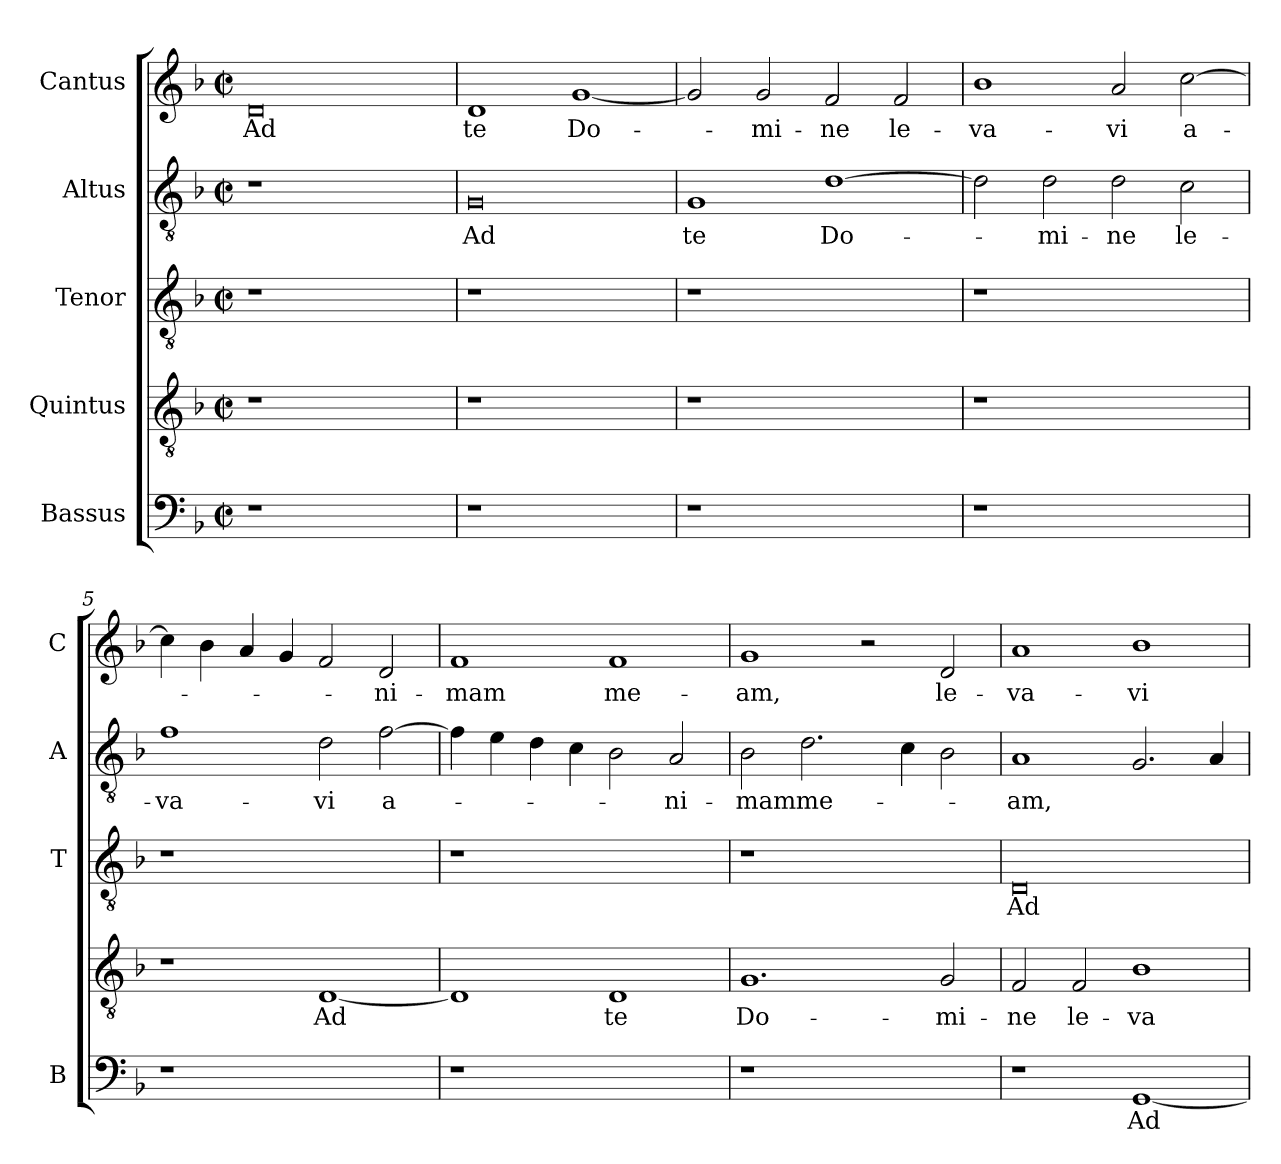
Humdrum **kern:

**kern	**text	**kern	**text	**kern	**text	**kern	**text	**kern	**text
*part5	*part5	*part4	*part4	*part3	*part3	*part2	*part2	*part1	*part1
*staff5	*staff5	*staff4	*staff4	*staff3	*staff3	*staff2	*staff2	*staff1	*staff1
*I"Bassus	*	*I"Quintus	*	*I"Tenor	*	*I"Altus	*	*I"Cantus	*
*I'B	*	*	*	*I'T	*	*I'A	*	*I'C	*
*clefF4	*	*clefGv2	*	*clefGv2	*	*clefGv2	*	*clefG2	*
*k[b-]	*	*k[b-]	*	*k[b-]	*	*k[b-]	*	*k[b-]	*
*F:	*	*F:	*	*F:	*	*F:	*	*F:	*
*M2/2	*	*M2/2	*	*M2/2	*	*M2/2	*	*M2/2	*
*met(c|)	*	*met(c|)	*	*met(c|)	*	*met(c|)	*	*met(c|)	*
*MM200	*	*MM200	*	*MM200	*	*MM200	*	*MM200	*
=1	=1	=1	=1	=1	=1	=1	=1	=1	=1
!	!	!	!	!	!	!	!	!	!LO:LY:b
1r	.	1r	.	1r	.	1r	.	0d	Ad
1ryy	.	1ryy	.	1ryy	.	1ryy	.	.	.
=2	=2	=2	=2	=2	=2	=2	=2	=2	=2
!	!	!	!	!	!	!	!LO:LY:b	!	!LO:LY:b
1r	.	1r	.	1r	.	0G	Ad	1d	te
!	!	!	!	!	!	!	!	!	!LO:LY:b
1ryy	.	1ryy	.	1ryy	.	.	.	[1g	Do-
=3	=3	=3	=3	=3	=3	=3	=3	=3	=3
!	!	!	!	!	!	!	!LO:LY:b	!	!
1r	.	1r	.	1r	.	1G	te	2g/]	.
!	!	!	!	!	!	!	!	!	!LO:LY:b
.	.	.	.	.	.	.	.	2g/	-mi-
!	!	!	!	!	!	!	!LO:LY:b	!	!LO:LY:b
1ryy	.	1ryy	.	1ryy	.	[1d	Do-	2f/	-ne
!	!	!	!	!	!	!	!	!	!LO:LY:b
.	.	.	.	.	.	.	.	2f/	le-
=4	=4	=4	=4	=4	=4	=4	=4	=4	=4
!	!	!	!	!	!	!	!	!	!LO:LY:b
1r	.	1r	.	1r	.	2d\]	.	1b-	-va-
!	!	!	!	!	!	!	!LO:LY:b	!	!
.	.	.	.	.	.	2d\	-mi-	.	.
!	!	!	!	!	!	!	!LO:LY:b	!	!LO:LY:b
1ryy	.	1ryy	.	1ryy	.	2d\	-ne	2a/	-vi
!	!	!	!	!	!	!	!LO:LY:b	!	!LO:LY:b
.	.	.	.	.	.	2c\	le-	[2cc\	a-
=5	=5	=5	=5	=5	=5	=5	=5	=5	=5
!	!	!	!	!	!	!	!LO:LY:b	!	!
1r	.	1r	.	1r	.	1f	-va-	4cc\]	.
.	.	.	.	.	.	.	.	4b-\	.
.	.	.	.	.	.	.	.	4a/	.
.	.	.	.	.	.	.	.	4g/	.
!	!	!	!LO:LY:b	!	!	!	!LO:LY:b	!	!
1ryy	.	[1D	Ad	1ryy	.	2d\	-vi	2f/	.
!	!	!	!	!	!	!	!LO:LY:b	!	!LO:LY:b
.	.	.	.	.	.	[2f\	a-	2d/	-ni-
!!LO:LB:g=z
=6	=6	=6	=6	=6	=6	=6	=6	=6	=6
!	!	!	!	!	!	!	!	!	!LO:LY:b
1r	.	1D]	.	1r	.	4f\]	.	1f	-mam
.	.	.	.	.	.	4e\	.	.	.
.	.	.	.	.	.	4d\	.	.	.
.	.	.	.	.	.	4c\	.	.	.
!	!	!	!LO:LY:b	!	!	!	!	!	!LO:LY:b
1ryy	.	1D	te	1ryy	.	2B-\	.	1f	me-
!	!	!	!	!	!	!	!LO:LY:b	!	!
.	.	.	.	.	.	2A/	-ni-	.	.
=7	=7	=7	=7	=7	=7	=7	=7	=7	=7
!	!	!	!LO:LY:b	!	!	!	!LO:LY:b	!	!LO:LY:b
1r	.	1.G	Do-	1r	.	2B-\	-mam	1g	-am,
!	!	!	!	!	!	!	!LO:LY:b	!	!
.	.	.	.	.	.	2.d\	me-	.	.
1ryy	.	.	.	1ryy	.	.	.	2r	.
.	.	.	.	.	.	4c\	.	.	.
!	!	!	!LO:LY:b	!	!	!	!	!	!LO:LY:b
.	.	2G/	-mi-	.	.	2B-\	.	2d/	le-
=8	=8	=8	=8	=8	=8	=8	=8	=8	=8
!	!	!	!LO:LY:b	!	!LO:LY:b	!	!LO:LY:b	!	!LO:LY:b
1r	.	2F/	-ne	0D	Ad	1A	-am,	1a	-va-
!	!	!	!LO:LY:b	!	!	!	!	!	!
.	.	2F/	le-	.	.	.	.	.	.
!	!LO:LY:b	!	!LO:LY:b	!	!	!	!	!	!LO:LY:b
[1GG	Ad	1B-	-va-	.	.	2.G/	.	1b-	-vi
.	.	.	.	.	.	4A/	.	.	.
=	=	=	=	=	=	=	=	=	=
*-	*-	*-	*-	*-	*-	*-	*-	*-	*-
